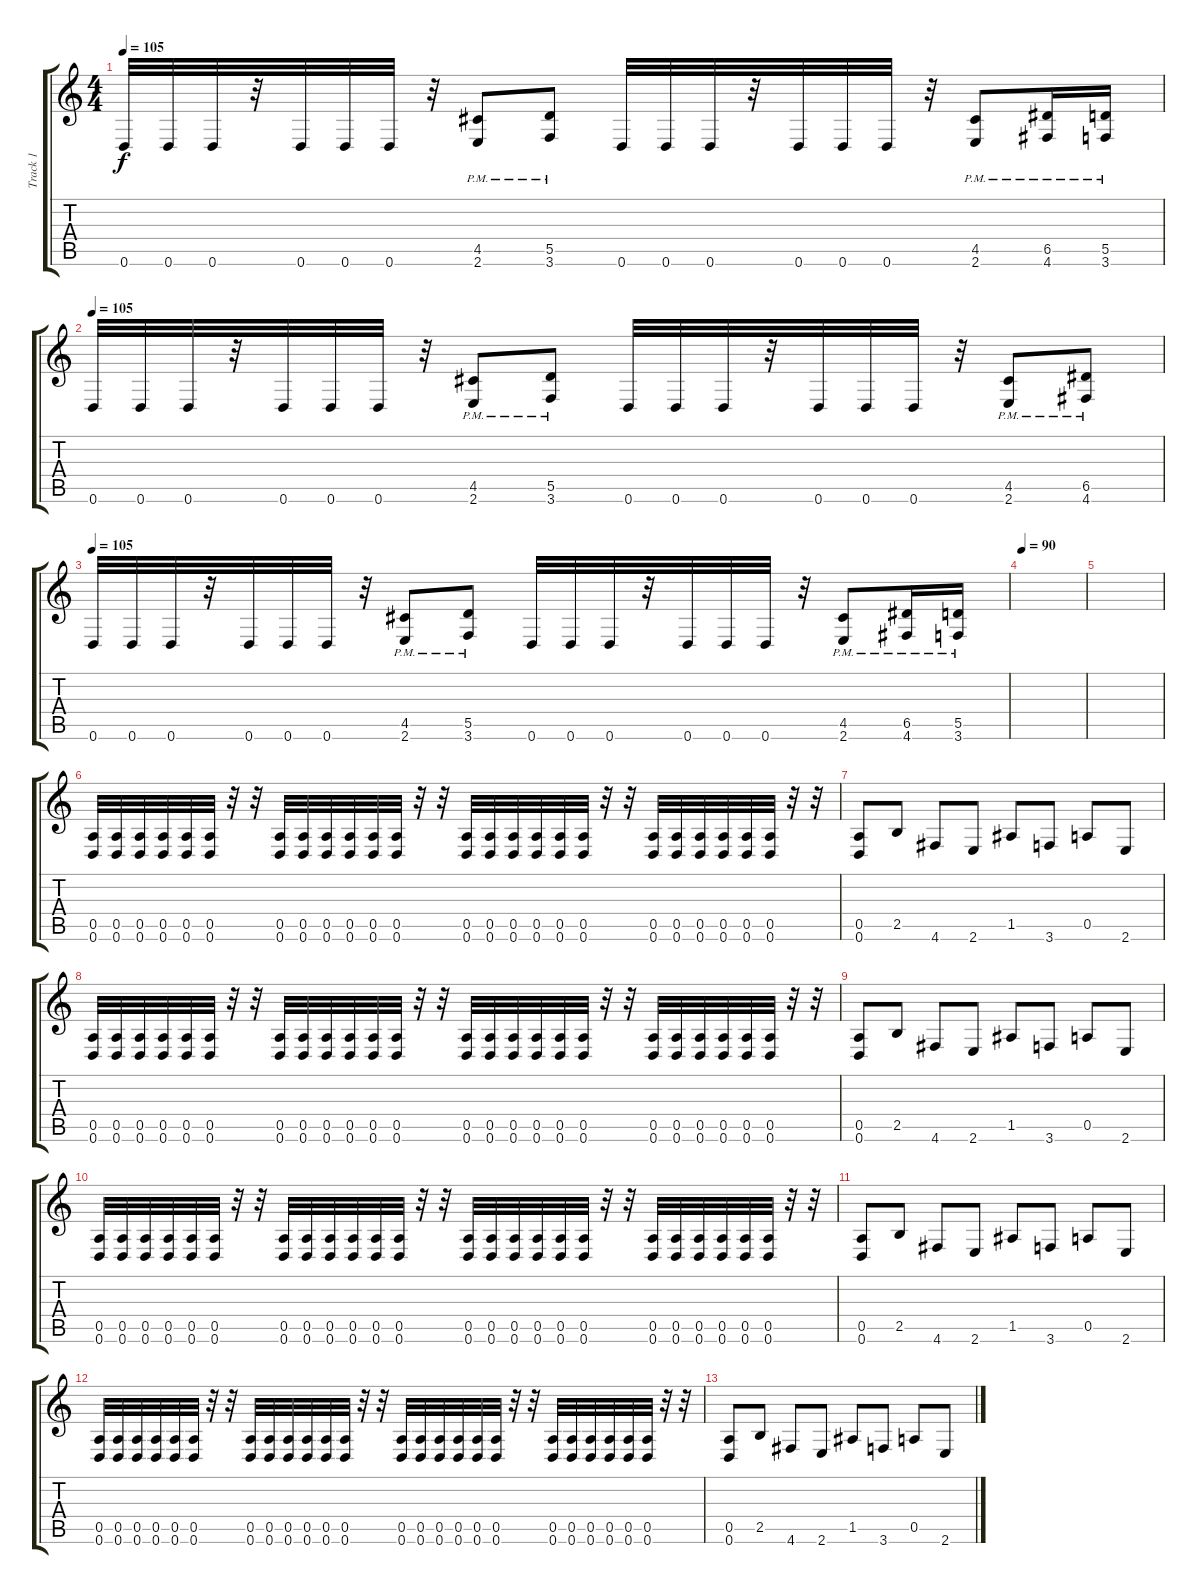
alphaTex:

\track ("Track 1" "Track 1") {instrument distortionguitar}
\staff {score tabs}
\tuning (E4 B3 G3 D3 A2 D2) {hide}
\ts (4 4)
\tempo 105
\clef g2
\ks c
0.6.32{dy f} 0.6.32 0.6.32 r.32 0.6.32 0.6.32 0.6.32 r.32 (4.5{pm} 2.6).8 (5.5{pm} 3.6).8 0.6.32 0.6.32 0.6.32 r.32 0.6.32 0.6.32 0.6.32 r.32 (4.5{pm} 2.6).8 (6.5{pm} 4.6).16 (5.5{pm} 3.6).16 |
\tempo 105
0.6.32 0.6.32 0.6.32 r.32 0.6.32 0.6.32 0.6.32 r.32 (4.5{pm} 2.6).8 (5.5{pm} 3.6).8 0.6.32 0.6.32 0.6.32 r.32 0.6.32 0.6.32 0.6.32 r.32 (4.5{pm} 2.6).8 (6.5{pm} 4.6).8 |
\tempo 105
0.6.32 0.6.32 0.6.32 r.32 0.6.32 0.6.32 0.6.32 r.32 (4.5{pm} 2.6).8 (5.5{pm} 3.6).8 0.6.32 0.6.32 0.6.32 r.32 0.6.32 0.6.32 0.6.32 r.32 (4.5{pm} 2.6).8 (6.5{pm} 4.6).16 (5.5{pm} 3.6).16 |
\tempo 90
|
|
(0.5 0.6).32 (0.5 0.6).32 (0.5 0.6).32 (0.5 0.6).32 (0.5 0.6).32 (0.5 0.6).32 r.32 r.32 (0.5 0.6).32 (0.5 0.6).32 (0.5 0.6).32 (0.5 0.6).32 (0.5 0.6).32 (0.5 0.6).32 r.32 r.32 (0.5 0.6).32 (0.5 0.6).32 (0.5 0.6).32 (0.5 0.6).32 (0.5 0.6).32 (0.5 0.6).32 r.32 r.32 (0.5 0.6).32 (0.5 0.6).32 (0.5 0.6).32 (0.5 0.6).32 (0.5 0.6).32 (0.5 0.6).32 r.32 r.32 |
(0.5 0.6).8 2.5.8 4.6.8 2.6.8 1.5.8 3.6.8 0.5.8 2.6.8 |
(0.5 0.6).32 (0.5 0.6).32 (0.5 0.6).32 (0.5 0.6).32 (0.5 0.6).32 (0.5 0.6).32 r.32 r.32 (0.5 0.6).32 (0.5 0.6).32 (0.5 0.6).32 (0.5 0.6).32 (0.5 0.6).32 (0.5 0.6).32 r.32 r.32 (0.5 0.6).32 (0.5 0.6).32 (0.5 0.6).32 (0.5 0.6).32 (0.5 0.6).32 (0.5 0.6).32 r.32 r.32 (0.5 0.6).32 (0.5 0.6).32 (0.5 0.6).32 (0.5 0.6).32 (0.5 0.6).32 (0.5 0.6).32 r.32 r.32 |
(0.5 0.6).8 2.5.8 4.6.8 2.6.8 1.5.8 3.6.8 0.5.8 2.6.8 |
(0.5 0.6).32 (0.5 0.6).32 (0.5 0.6).32 (0.5 0.6).32 (0.5 0.6).32 (0.5 0.6).32 r.32 r.32 (0.5 0.6).32 (0.5 0.6).32 (0.5 0.6).32 (0.5 0.6).32 (0.5 0.6).32 (0.5 0.6).32 r.32 r.32 (0.5 0.6).32 (0.5 0.6).32 (0.5 0.6).32 (0.5 0.6).32 (0.5 0.6).32 (0.5 0.6).32 r.32 r.32 (0.5 0.6).32 (0.5 0.6).32 (0.5 0.6).32 (0.5 0.6).32 (0.5 0.6).32 (0.5 0.6).32 r.32 r.32 |
(0.5 0.6).8 2.5.8 4.6.8 2.6.8 1.5.8 3.6.8 0.5.8 2.6.8 |
(0.5 0.6).32 (0.5 0.6).32 (0.5 0.6).32 (0.5 0.6).32 (0.5 0.6).32 (0.5 0.6).32 r.32 r.32 (0.5 0.6).32 (0.5 0.6).32 (0.5 0.6).32 (0.5 0.6).32 (0.5 0.6).32 (0.5 0.6).32 r.32 r.32 (0.5 0.6).32 (0.5 0.6).32 (0.5 0.6).32 (0.5 0.6).32 (0.5 0.6).32 (0.5 0.6).32 r.32 r.32 (0.5 0.6).32 (0.5 0.6).32 (0.5 0.6).32 (0.5 0.6).32 (0.5 0.6).32 (0.5 0.6).32 r.32 r.32 |
(0.5 0.6).8 2.5.8 4.6.8 2.6.8 1.5.8 3.6.8 0.5.8 2.6.8
